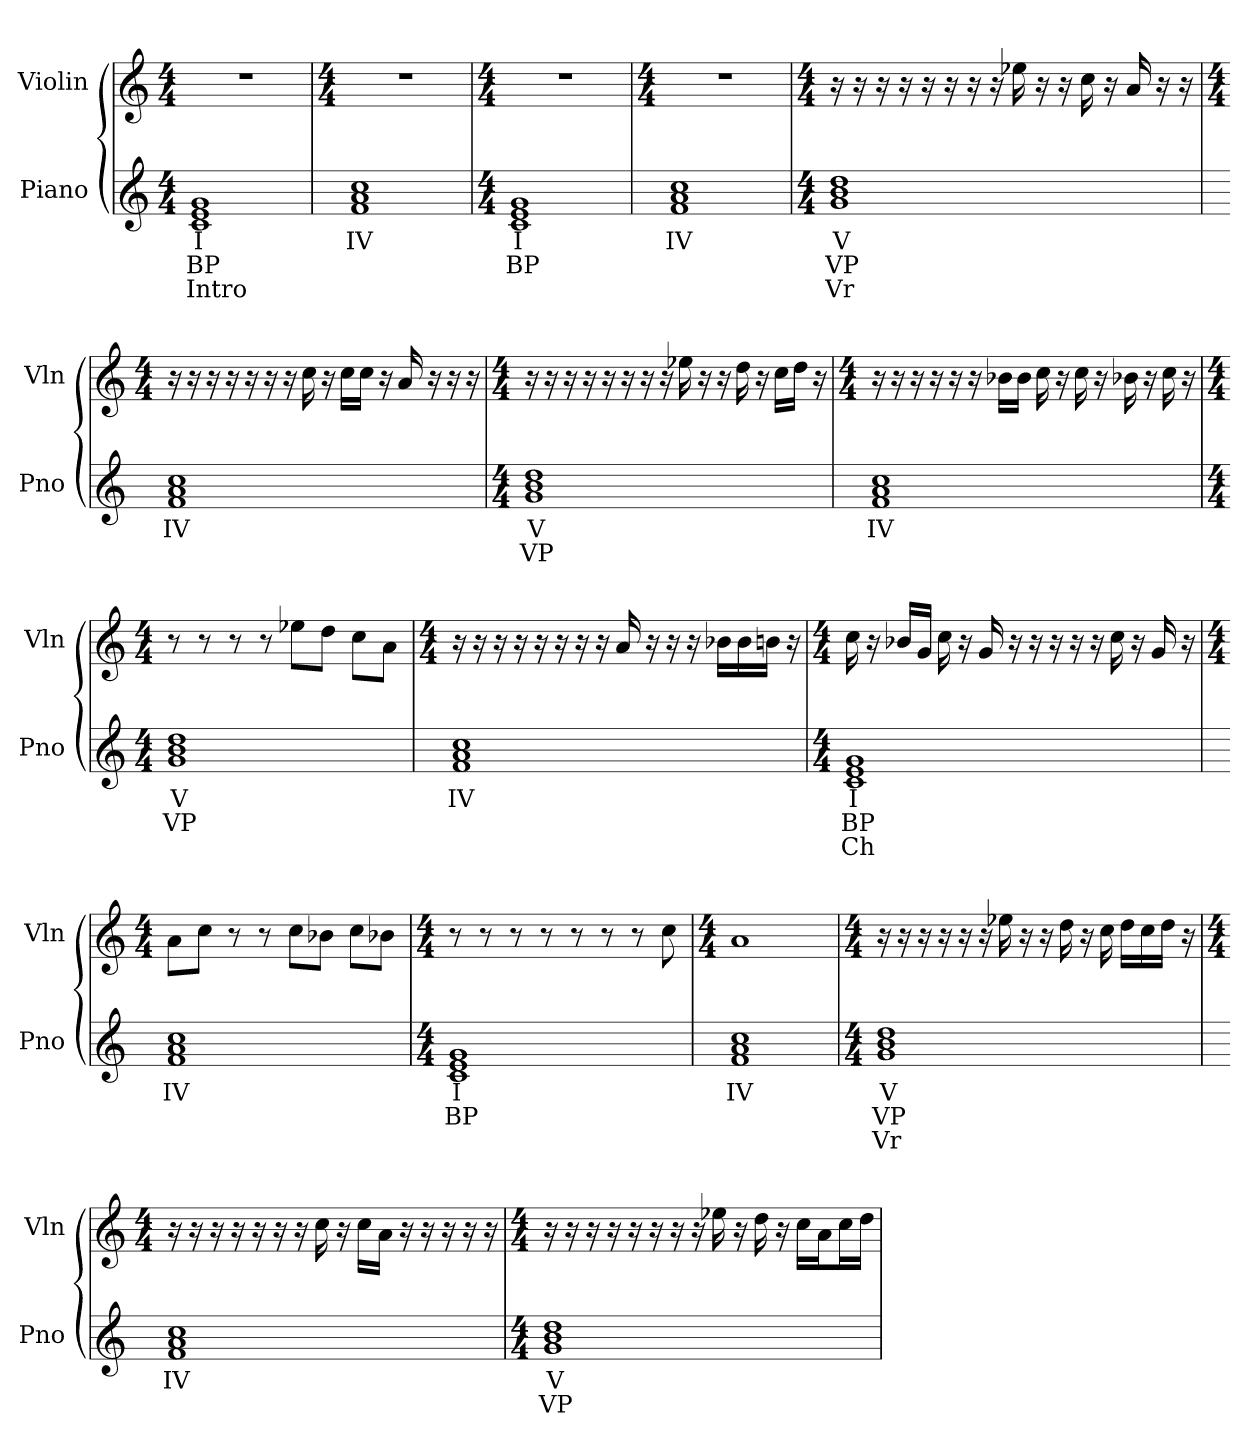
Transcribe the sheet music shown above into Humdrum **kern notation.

**kern	**text	**text	**text	**kern
*part2	*part2	*part2	*part2	*part1
*staff2	*staff2	*staff2	*staff2	*staff1
*I"Piano	*	*	*	*I"Violin
*I'Pno	*	*	*	*I'Vln
*k[]	*	*	*	*
*C:	*	*	*	*
*M4/4	*	*	*	*M4/4
=	=	=	=	=
1c 1e 1g	I	BP	Intro	1r
=	=	=	=	=
*k[]	*	*	*	*
*C:	*	*	*	*
*	*	*	*	*M4/4
1f 1a 1cc	IV	.	.	1r
=	=	=	=	=
*k[]	*	*	*	*
*C:	*	*	*	*
*M4/4	*	*	*	*M4/4
1c 1e 1g	I	BP	.	1r
=	=	=	=	=
*k[]	*	*	*	*
*C:	*	*	*	*
*	*	*	*	*M4/4
1f 1a 1cc	IV	.	.	1r
=	=	=	=	=
*k[]	*	*	*	*
*C:	*	*	*	*
*M4/4	*	*	*	*M4/4
1g 1b 1dd	V	VP	Vr	16r
.	.	.	.	16r
.	.	.	.	16r
.	.	.	.	16r
.	.	.	.	16r
.	.	.	.	16r
.	.	.	.	16r
.	.	.	.	16r
.	.	.	.	16ee-X
.	.	.	.	16r
.	.	.	.	16r
.	.	.	.	16cc
.	.	.	.	16r
.	.	.	.	16a
.	.	.	.	16r
.	.	.	.	16r
=	=	=	=	=
*k[]	*	*	*	*
*C:	*	*	*	*
*	*	*	*	*M4/4
1f 1a 1cc	IV	.	.	16r
.	.	.	.	16r
.	.	.	.	16r
.	.	.	.	16r
.	.	.	.	16r
.	.	.	.	16r
.	.	.	.	16r
.	.	.	.	16cc
.	.	.	.	16r
.	.	.	.	16ccLL
.	.	.	.	16ccJJ
.	.	.	.	16r
.	.	.	.	16a
.	.	.	.	16r
.	.	.	.	16r
.	.	.	.	16r
=	=	=	=	=
*k[]	*	*	*	*
*C:	*	*	*	*
*M4/4	*	*	*	*M4/4
1g 1b 1dd	V	VP	.	16r
.	.	.	.	16r
.	.	.	.	16r
.	.	.	.	16r
.	.	.	.	16r
.	.	.	.	16r
.	.	.	.	16r
.	.	.	.	16r
.	.	.	.	16ee-X
.	.	.	.	16r
.	.	.	.	16r
.	.	.	.	16dd
.	.	.	.	16r
.	.	.	.	16ccLL
.	.	.	.	16ddJJ
.	.	.	.	16r
=	=	=	=	=
*k[]	*	*	*	*
*C:	*	*	*	*
*	*	*	*	*M4/4
1f 1a 1cc	IV	.	.	16r
.	.	.	.	16r
.	.	.	.	16r
.	.	.	.	16r
.	.	.	.	16r
.	.	.	.	16r
.	.	.	.	16b-XLL
.	.	.	.	16b-JJ
.	.	.	.	16cc
.	.	.	.	16r
.	.	.	.	16cc
.	.	.	.	16r
.	.	.	.	16b-X
.	.	.	.	16r
.	.	.	.	16cc
.	.	.	.	16r
=	=	=	=	=
*k[]	*	*	*	*
*C:	*	*	*	*
*M4/4	*	*	*	*M4/4
1g 1b 1dd	V	VP	.	8r
.	.	.	.	8r
.	.	.	.	8r
.	.	.	.	8r
.	.	.	.	8ee-XL
.	.	.	.	8ddJ
.	.	.	.	8ccL
.	.	.	.	8aJ
=	=	=	=	=
*k[]	*	*	*	*
*C:	*	*	*	*
*	*	*	*	*M4/4
1f 1a 1cc	IV	.	.	16r
.	.	.	.	16r
.	.	.	.	16r
.	.	.	.	16r
.	.	.	.	16r
.	.	.	.	16r
.	.	.	.	16r
.	.	.	.	16r
.	.	.	.	16a
.	.	.	.	16r
.	.	.	.	16r
.	.	.	.	16r
.	.	.	.	16b-XLL
.	.	.	.	16b-
.	.	.	.	16bnJJ
.	.	.	.	16r
=	=	=	=	=
*k[]	*	*	*	*
*C:	*	*	*	*
*M4/4	*	*	*	*M4/4
1c 1e 1g	I	BP	Ch	16cc
.	.	.	.	16r
.	.	.	.	16b-XLL
.	.	.	.	16gJJ
.	.	.	.	16cc
.	.	.	.	16r
.	.	.	.	16g
.	.	.	.	16r
.	.	.	.	16r
.	.	.	.	16r
.	.	.	.	16r
.	.	.	.	16r
.	.	.	.	16cc
.	.	.	.	16r
.	.	.	.	16g
.	.	.	.	16r
=	=	=	=	=
*k[]	*	*	*	*
*C:	*	*	*	*
*	*	*	*	*M4/4
1f 1a 1cc	IV	.	.	8aL
.	.	.	.	8ccJ
.	.	.	.	8r
.	.	.	.	8r
.	.	.	.	8ccL
.	.	.	.	8b-XJ
.	.	.	.	8ccL
.	.	.	.	8b-XJ
=	=	=	=	=
*k[]	*	*	*	*
*C:	*	*	*	*
*M4/4	*	*	*	*M4/4
1c 1e 1g	I	BP	.	8r
.	.	.	.	8r
.	.	.	.	8r
.	.	.	.	8r
.	.	.	.	8r
.	.	.	.	8r
.	.	.	.	8r
.	.	.	.	8cc
=	=	=	=	=
*k[]	*	*	*	*
*C:	*	*	*	*
*	*	*	*	*M4/4
1f 1a 1cc	IV	.	.	1a
=	=	=	=	=
*k[]	*	*	*	*
*C:	*	*	*	*
*M4/4	*	*	*	*M4/4
1g 1b 1dd	V	VP	Vr	16r
.	.	.	.	16r
.	.	.	.	16r
.	.	.	.	16r
.	.	.	.	16r
.	.	.	.	16r
.	.	.	.	16ee-X
.	.	.	.	16r
.	.	.	.	16r
.	.	.	.	16dd
.	.	.	.	16r
.	.	.	.	16cc
.	.	.	.	16ddLL
.	.	.	.	16cc
.	.	.	.	16ddJJ
.	.	.	.	16r
=	=	=	=	=
*k[]	*	*	*	*
*C:	*	*	*	*
*	*	*	*	*M4/4
1f 1a 1cc	IV	.	.	16r
.	.	.	.	16r
.	.	.	.	16r
.	.	.	.	16r
.	.	.	.	16r
.	.	.	.	16r
.	.	.	.	16r
.	.	.	.	16cc
.	.	.	.	16r
.	.	.	.	16ccLL
.	.	.	.	16aJJ
.	.	.	.	16r
.	.	.	.	16r
.	.	.	.	16r
.	.	.	.	16r
.	.	.	.	16r
=	=	=	=	=
*k[]	*	*	*	*
*C:	*	*	*	*
*M4/4	*	*	*	*M4/4
1g 1b 1dd	V	VP	.	16r
.	.	.	.	16r
.	.	.	.	16r
.	.	.	.	16r
.	.	.	.	16r
.	.	.	.	16r
.	.	.	.	16r
.	.	.	.	16r
.	.	.	.	16ee-X
.	.	.	.	16r
.	.	.	.	16dd
.	.	.	.	16r
.	.	.	.	16ccLL
.	.	.	.	16aJ
.	.	.	.	16ccL
.	.	.	.	16ddJJ
=	=	=	=	=
*-	*-	*-	*-	*-
